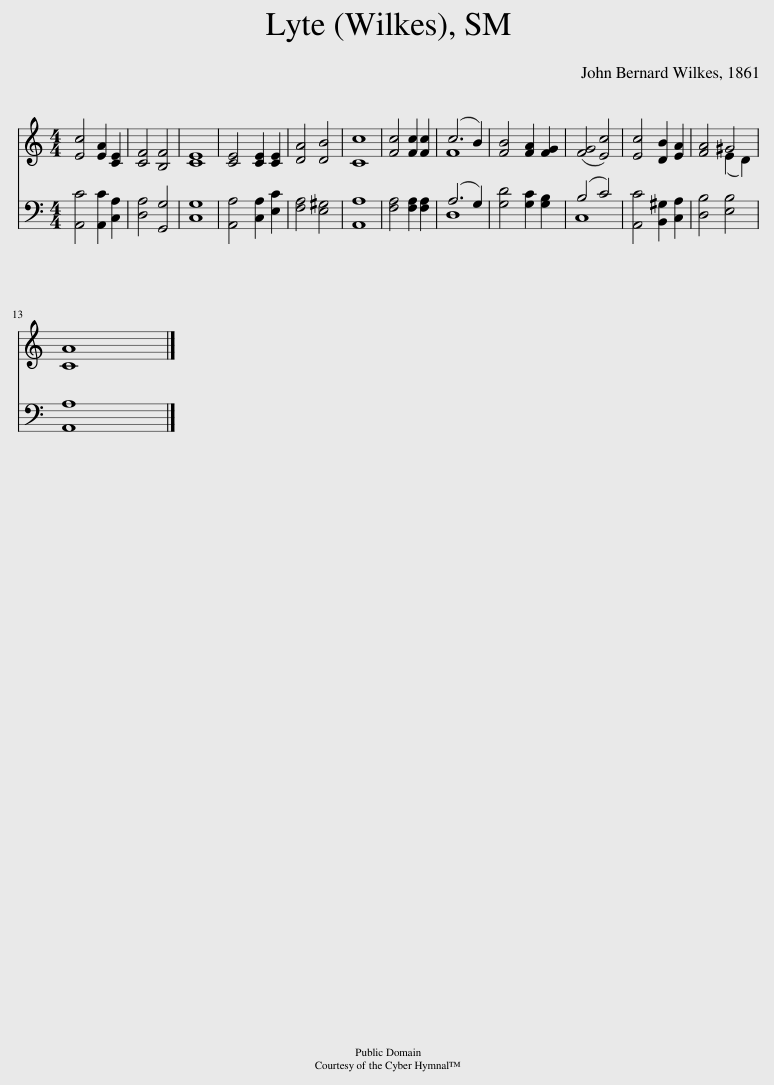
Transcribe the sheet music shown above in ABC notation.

X:1
%%score ( 1 2 ) ( 3 4 )
L:1/8
M:4/4
I:linebreak $
K:C
V:1 treble
V:2 treble
V:3 bass
V:4 bass
V:1
 [Ec]4 [EA]2 [CE]2 | [CF]4 [B,F]4 | [CE]8 | [CE]4 [CE]2 [CE]2 | [DA]4 [DB]4 | %5
 [Cc]8 | [Fc]4 [Fc]2 [Fc]2 | (c6 B2) | [FB]4 [FA]2 [FG]2 | ([FG]4 [Ec]4) | %10
 [Ec]4 [DB]2 [EA]2 | [FA]4 ^G4 |$ [CA]8 |] %13
V:2
 x8 | x8 | x8 | x8 | x8 | %5
 x8 | x8 | F8 | x8 | x8 | %10
 x8 | x4 (E2 D2) |$ x8 |] %13
V:3
 [A,,C]4 [A,,C]2 [C,A,]2 | [D,A,]4 [G,,G,]4 | [C,G,]8 | [A,,A,]4 [C,A,]2 [E,C]2 | [F,A,]4 [E,^G,]4 | %5
 [A,,A,]8 | [F,A,]4 [F,A,]2 [F,A,]2 | (A,6 G,2) | [G,D]4 [G,C]2 [G,B,]2 | (B,4 C4) | %10
 [A,,C]4 [B,,^G,]2 [C,A,]2 | [D,B,]4 [E,B,]4 |$ [A,,A,]8 |] %13
V:4
 x8 | x8 | x8 | x8 | x8 | %5
 x8 | x8 | D,8 | x8 | C,8 | %10
 x8 | x8 |$ x8 |] %13
